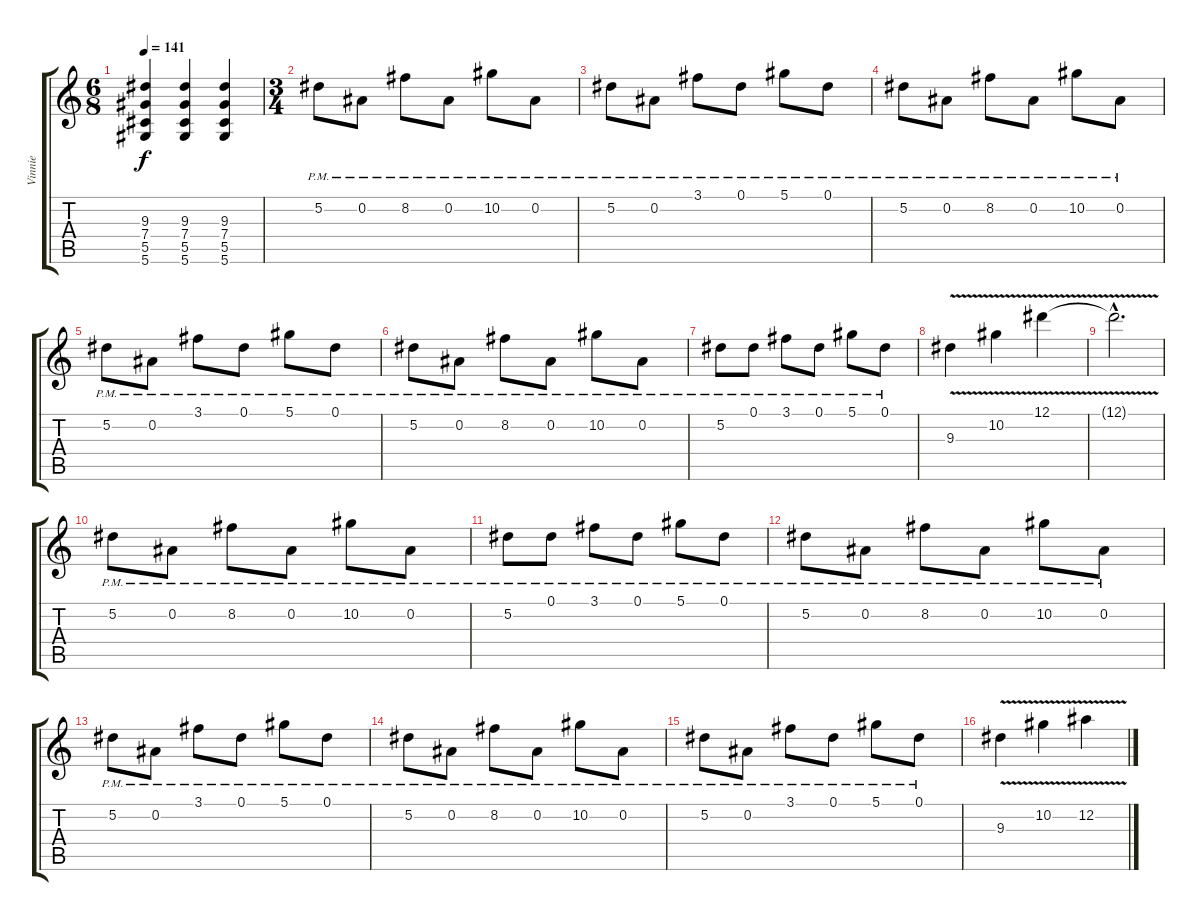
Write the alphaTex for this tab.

\track ("Vinnie" "Vinnie") {instrument electricguitarclean}
\staff {score tabs}
\tuning (Eb4 Bb3 Gb3 Db3 Ab2 Eb2) {hide}
\ts (6 8)
\tempo 141
\clef g2
\ks c
(9.3 7.4 5.5 5.6).4{dy f} (9.3 7.4 5.5 5.6).4 (9.3 7.4 5.5 5.6).4 |
\ts (3 4)
5.2{pm}.8 0.2{pm}.8 8.2{pm}.8 0.2{pm}.8 10.2{pm}.8 0.2{pm}.8 |
5.2{pm}.8 0.2{pm}.8 3.1{pm}.8 0.1{pm}.8 5.1{pm}.8 0.1{pm}.8 |
5.2{pm}.8 0.2{pm}.8 8.2{pm}.8 0.2{pm}.8 10.2{pm}.8 0.2{pm}.8 |
5.2{pm}.8 0.2{pm}.8 3.1{pm}.8 0.1{pm}.8 5.1{pm}.8 0.1{pm}.8 |
5.2{pm}.8 0.2{pm}.8 8.2{pm}.8 0.2{pm}.8 10.2{pm}.8 0.2{pm}.8 |
5.2{pm}.8 0.1{pm}.8 3.1{pm}.8 0.1{pm}.8 5.1{pm}.8 0.1{pm}.8 |
9.3{v}.4 10.2{v}.4 12.1{v}.4 |
12.1{hac t}.2{d} |
5.2{pm}.8 0.2{pm}.8 8.2{pm}.8 0.2{pm}.8 10.2{pm}.8 0.2{pm}.8 |
5.2{pm}.8 0.1{pm}.8 3.1{pm}.8 0.1{pm}.8 5.1{pm}.8 0.1{pm}.8 |
5.2{pm}.8 0.2{pm}.8 8.2{pm}.8 0.2{pm}.8 10.2{pm}.8 0.2{pm}.8 |
5.2{pm}.8 0.2{pm}.8 3.1{pm}.8 0.1{pm}.8 5.1{pm}.8 0.1{pm}.8 |
5.2{pm}.8 0.2{pm}.8 8.2{pm}.8 0.2{pm}.8 10.2{pm}.8 0.2{pm}.8 |
5.2{pm}.8 0.2{pm}.8 3.1{pm}.8 0.1{pm}.8 5.1{pm}.8 0.1{pm}.8 |
9.3{v}.4 10.2{v}.4 12.2{v}.4
